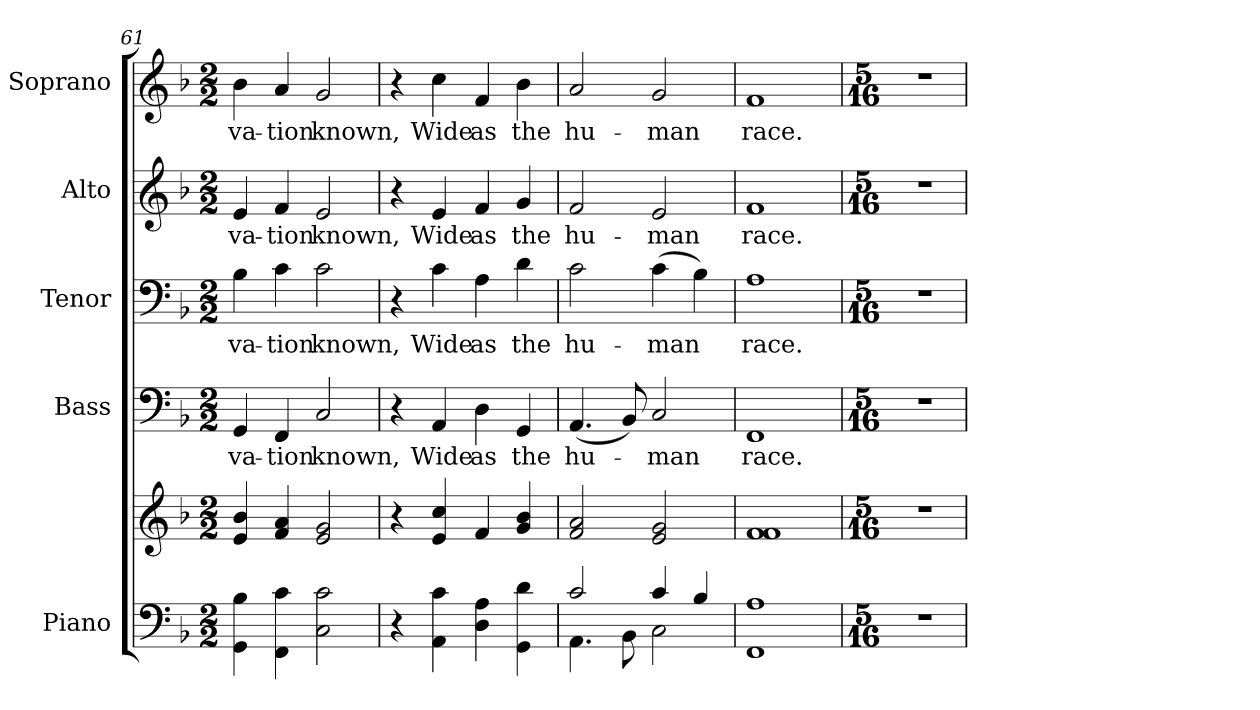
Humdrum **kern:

**kern	**kern	**kern	**text	**kern	**text	**kern	**text	**kern	**text
*part5	*part5	*part4	*part4	*part3	*part3	*part2	*part2	*part1	*part1
*staff6	*staff5	*staff4	*staff4	*staff3	*staff3	*staff2	*staff2	*staff1	*staff1
*I"Piano	*	*I"Bass	*	*I"Tenor	*	*I"Alto	*	*I"Soprano	*
*I'Pno.	*	*I'B.	*	*I'T.	*	*I'A.	*	*I'S.	*
!!LO:PB:g=z
*clefF4	*clefG2	*clefF4	*	*clefF4	*	*clefG2	*	*clefG2	*
*k[b-]	*k[b-]	*k[b-]	*	*k[b-]	*	*k[b-]	*	*k[b-]	*
*F:	*F:	*F:	*	*F:	*	*F:	*	*F:	*
*M2/2	*M2/2	*M2/2	*	*M2/2	*	*M2/2	*	*M2/2	*
=61	=61	=61	=61	=61	=61	=61	=61	=61	=61
!	!	!	!LO:LY:b:color=#000000	!	!	!	!	!	!
!	!	!	!	!	!LO:LY:b:color=#000000	!	!	!	!
!	!	!	!	!	!	!	!LO:LY:b:color=#000000	!	!
!	!	!	!	!	!	!	!	!	!LO:LY:b:color=#000000
4GGi\ 4B-i	4ei/ 4b-i	4GGi/	-va-	4B-i\	-va-	4ei/	-va-	4b-i\	-va-
!	!	!	!LO:LY:b:color=#000000	!	!	!	!	!	!
!	!	!	!	!	!LO:LY:b:color=#000000	!	!	!	!
!	!	!	!	!	!	!	!LO:LY:b:color=#000000	!	!
!	!	!	!	!	!	!	!	!	!LO:LY:b:color=#000000
4FFi\ 4ci	4fi/ 4ai	4FFi/	-tion	4ci\	-tion	4fi/	-tion	4ai/	-tion
!	!	!	!LO:LY:b:color=#000000	!	!	!	!	!	!
!	!	!	!	!	!LO:LY:b:color=#000000	!	!	!	!
!	!	!	!	!	!	!	!LO:LY:b:color=#000000	!	!
!	!	!	!	!	!	!	!	!	!LO:LY:b:color=#000000
2Ci\ 2ci	2ei/ 2gi	2Ci/	known,	2ci\	known,	2ei/	known,	2gi/	known,
=62	=62	=62	=62	=62	=62	=62	=62	=62	=62
4r	4r	4r	.	4r	.	4r	.	4r	.
!	!	!	!LO:LY:b:color=#000000	!	!	!	!	!	!
!	!	!	!	!	!LO:LY:b:color=#000000	!	!	!	!
!	!	!	!	!	!	!	!LO:LY:b:color=#000000	!	!
!	!	!	!	!	!	!	!	!	!LO:LY:b:color=#000000
4AAi\ 4ci	4ei/ 4cci	4AAi/	Wide	4ci\	Wide	4ei/	Wide	4cci\	Wide
!	!	!	!LO:LY:b:color=#000000	!	!	!	!	!	!
!	!	!	!	!	!LO:LY:b:color=#000000	!	!	!	!
!	!	!	!	!	!	!	!LO:LY:b:color=#000000	!	!
!	!	!	!	!	!	!	!	!	!LO:LY:b:color=#000000
4Di\ 4Ai	4fi/	4Di\	as	4Ai\	as	4fi/	as	4fi/	as
!	!	!	!LO:LY:b:color=#000000	!	!	!	!	!	!
!	!	!	!	!	!LO:LY:b:color=#000000	!	!	!	!
!	!	!	!	!	!	!	!LO:LY:b:color=#000000	!	!
!	!	!	!	!	!	!	!	!	!LO:LY:b:color=#000000
4GGi\ 4di	4gi/ 4b-i	4GGi/	the	4di\	the	4gi/	the	4b-i\	the
=63	=63	=63	=63	=63	=63	=63	=63	=63	=63
*^	*	*	*	*	*	*	*	*	*
!	!	!	!	!LO:LY:b:color=#000000	!	!	!	!	!	!
!	!	!	!	!	!	!LO:LY:b:color=#000000	!	!	!	!
!	!	!	!	!	!	!	!	!LO:LY:b:color=#000000	!	!
!	!	!	!	!	!	!	!	!	!	!LO:LY:b:color=#000000
2ci/	4.AAi\	2fi/ 2ai	(4.AAi/	hu-	2ci\	hu-	2fi/	hu-	2ai/	hu-
.	8BB-i\	.	8BB-i/)	.	.	.	.	.	.	.
!	!	!	!	!LO:LY:b:color=#000000	!	!	!	!	!	!
!	!	!	!	!	!	!LO:LY:b:color=#000000	!	!	!	!
!	!	!	!	!	!	!	!	!LO:LY:b:color=#000000	!	!
!	!	!	!	!	!	!	!	!	!	!LO:LY:b:color=#000000
4ci/	2Ci\	2ei/ 2gi	2Ci/	-man	(4ci\	-man	2ei/	-man	2gi/	-man
4B-i/	.	.	.	.	4B-i\)	.	.	.	.	.
*v	*v	*	*	*	*	*	*	*	*	*
!!LO:PB:g=z
=64	=64	=64	=64	=64	=64	=64	=64	=64	=64
!	!	!	!LO:LY:b:color=#000000	!	!	!	!	!	!
!	!	!	!	!	!LO:LY:b:color=#000000	!	!	!	!
!	!	!	!	!	!	!	!LO:LY:b:color=#000000	!	!
!	!	!	!	!	!	!	!	!	!LO:LY:b:color=#000000
1FFi 1Ai	1fi 1fi	1FFi	race.	1Ai	race.	1fi	race.	1fi	race.
=65	=65	=65	=65	=65	=65	=65	=65	=65	=65
*M5/16	*M5/16	*M5/16	*	*M5/16	*	*M5/16	*	*M5/16	*
!LO:N:vis=1	!LO:N:vis=1	!LO:N:vis=1	!	!LO:N:vis=1	!	!LO:N:vis=1	!	!LO:N:vis=1	!
16%5r	16%5r	16%5r	.	16%5r	.	16%5r	.	16%5r	.
=	=	=	=	=	=	=	=	=	=
*-	*-	*-	*-	*-	*-	*-	*-	*-	*-
